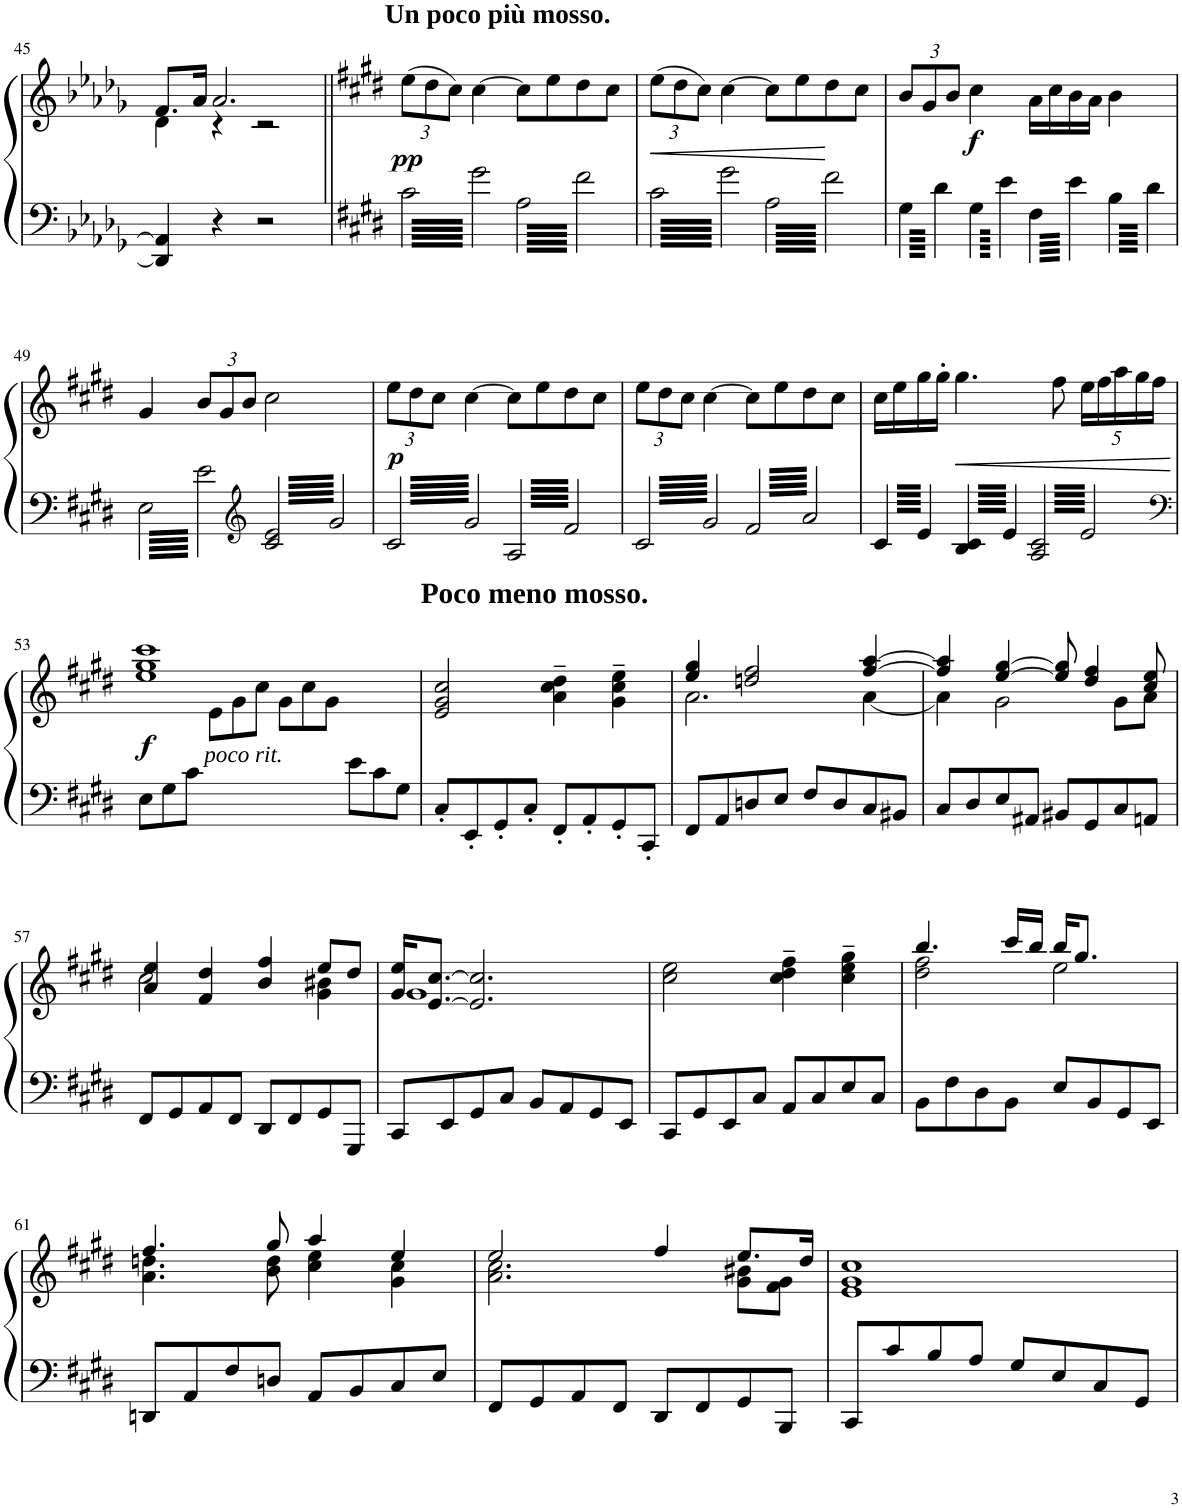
**kern	**kern	**dynam
*part1	*part1	*part1
*staff2	*staff1	*staff1/2
*I"Piano	*	*
*I'Pno.	*	*
!!LO:PB:g=z
*clefF4	*clefG2	*
*k[b-e-a-d-g-]	*k[b-e-a-d-g-]	*
*M4/4	*M4/4	*
*met(c)	*met(c)	*
=45	=45	=45
*	*^	*
4DD-/] 4AA-/]	8.f/L	4d-\	.
.	16a-/Jk	.	.
4r	2.a-/	4r	.
2r	.	2r	.
*	*v	*v	*
=46||	=46||	=46||
*k[f#c#g#d#]	*k[f#c#g#d#]	*
*	*Xbrackettup	*
*	*^	*
!	!LO:TX:a:B:t=Un poco più mosso.	!	!
!	!	!	!LO:DY:b
*	*v	*v	*
6.c#\	(12ee\L	pp
.	12dd#\	.
.	12cc#\J)	.
6.g#\	[4cc#\	.
6.A\	8cc#\L]	.
.	8ee\	.
6.f#\	8dd#\	.
.	8cc#\J	.
=47	=47	=47
!	!	!LO:HP:b
6.c#\	(12ee\L	<
.	12dd#\	[
.	12cc#\J)	.
6.g#\	[4cc#\	.
6.A\	8cc#\L]	.
.	8ee\	.
6.f#\	8dd#\	.
.	8cc#\J	.
=48	=48	=48
12.G#\	12b/L	.
.	12g#/	.
12.d#\	.	.
.	12b/J	.
!	!	!LO:DY:b
12.G#\	4cc#\	f
12.e\	.	.
12.F#\	16a\LL	.
.	16cc#\	.
12.e\	16b\	.
.	16a\JJ	.
12.B\	4b\	.
12.d#\	.	.
!!LO:LB:g=z
=49	=49	=49
6.E\	4g#/	.
6.e\	12b/L	.
.	12g#/	.
.	12b/J	.
*clefG2	*	*
6.c#/ 6.e/	2cc#\	.
6.g#/	.	.
=50	=50	=50
!	!	!LO:DY:b
6.c#/	12ee\L	p
.	12dd#\	.
.	12cc#\J	.
6.g#/	[4cc#\	.
6.A/	8cc#\L]	.
.	8ee\	.
6.f#/	8dd#\	.
.	8cc#\J	.
=51	=51	=51
6.c#/	12ee\L	.
.	12dd#\	.
.	12cc#\J	.
6.g#/	[4cc#\	.
6.f#/	8cc#\L]	.
.	8ee\	.
6.a/	8dd#\	.
.	8cc#\J	.
=52	=52	=52
12.c#/	16cc#\LL	.
.	16ee\	.
12.e/	16gg#\	.
.	16gg#'\JJ	.
!	!	!LO:HP:b
12.B/ 12.c#/	4.gg#\	<
12.e/	.	.
6.A/ 6.c#/	.	.
.	8ff#\	[
6.e/	20ee\LL	.
.	20ff#\	.
.	20aa\	.
.	20gg#\	.
.	20ff#\JJ	.
!!LO:LB:g=z
=53	=53	=53
*clefF4	*	*
*Xtuplet	*	*
*	*^	*
!	!	!	!LO:DY:b
12E\L	1ee 1gg# 1ccc#	4ryy	f
12G#\	.	.	.
12c#\J	.	.	.
*	*	*Xtuplet	*
!	!	!LO:TX:b:i:t=poco rit.	!
2ryy	.	12e\L	.
.	.	12g#\	.
.	.	12cc#\J	.
.	.	12g#\L	.
.	.	12cc#\	.
.	.	12g#\J	.
12e\L	.	4ryy	.
12c#\	.	.	.
12G#\J	.	.	.
*	*v	*v	*
=54	=54	=54
!	!LO:TX:a:B:t=Poco meno mosso.	!
8C#'/L	2e/ 2g#/ 2cc#/	.
8EE'/	.	.
8GG#'/	.	.
8C#'/J	.	.
8FF#'/L	4a\~ 4cc#\~ 4dd#\~	.
8AA'/	.	.
8GG#'/	4g#\~ 4cc#\~ 4ee\~	.
8CC#'/J	.	.
=55	=55	=55
*	*^	*
8FF#/L	4ee/ 4gg#/	2.a\	.
8AA/	.	.	.
8Dn/	2ddn/ 2ff#/	.	.
8E/J	.	.	.
8F#/L	.	.	.
8D/	.	.	.
8C#/	[4ff#/ [4aa/	[4a\	.
8BB#X/J	.	.	.
=56	=56	=56	=56
8C#/L	4ff#/] 4aa/]	4a\]	.
8D#/	.	.	.
8E/	[4ee/ [4gg#/	2g#\	.
8AA#X/J	.	.	.
8BB#X/L	8ee/] 8gg#/]	.	.
8GG#/	4dd#/ 4ff#/	.	.
8C#/	.	8g#\L	.
8AAn/J	8cc#/ 8ee/	8a\J	.
!!LO:LB:g=z	!!
=57	=57	=57	=57
8FF#/L	4a/ 4ee/	2cc#\	.
8GG#/	.	.	.
8AA/	4f#/ 4dd#/	.	.
8FF#/J	.	.	.
8DD#/L	4b/ 4ff#/	4b	.
8FF#/	.	.	.
8GG#/	8ee/L	4g#\ 4b#X\	.
8GGG#/J	8dd#/J	.	.
=58	=58	=58	=58
8CC#/L	16g#/ 16ee/KL	1g#	.
.	[8.e/ [8.cc#/J	.	.
8EE/	.	.	.
8GG#/	2.e/] 2.cc#/]	.	.
8C#/J	.	.	.
8BB/L	.	.	.
8AA/	.	.	.
8GG#/	.	.	.
8EE/J	.	.	.
*	*v	*v	*
=59	=59	=59
8CC#/L	2cc#\ 2ee\	.
8GG#/	.	.
8EE/	.	.
8C#/J	.	.
8AA/L	4cc#\~ 4dd#\~ 4ff#\~	.
8C#/	.	.
8E/	4cc#\~ 4ee\~ 4gg#\~	.
8C#/J	.	.
=60	=60	=60
*	*^	*
8BB\L	4.bb/	2dd#\ 2ff#\	.
8F#\	.	.	.
8D#\	.	.	.
8BB\J	16ccc#/LL	.	.
.	16bb/JJ	.	.
8E/L	16bb/KL	2ee\	.
.	8.gg#/J	.	.
8BB/	.	.	.
8GG#/	4ryy	.	.
8EE/J	.	.	.
!!LO:LB:g=z	!!
=61	=61	=61	=61
8DDn/L	4.ff#/	4.a\ 4.ddn\	.
8AA/	.	.	.
8F#/	.	.	.
8Dn/J	8gg#/	8b\ 8dd\	.
8AA/L	4aa/	4cc#\ 4ee\	.
8BB/	.	.	.
8C#/	4ee/	4g#\ 4cc#\	.
8E/J	.	.	.
=62	=62	=62	=62
8FF#/L	2ee/	2.a\ 2.cc#\	.
8GG#/	.	.	.
8AA/	.	.	.
8FF#/J	.	.	.
8DD#/L	4ff#/	.	.
8FF#/	.	.	.
8GG#/	8.ee/L	8g#\ 8b#X\L	.
8BBB/J	.	8f#\ 8g#\J	.
.	16dd#/Jk	.	.
*	*v	*v	*
=63	=63	=63
8CC#/L	1e 1g# 1cc#	.
8c#/	.	.
8B/	.	.
8A/J	.	.
8G#/L	.	.
8E/	.	.
8C#/	.	.
8GG#/J	.	.
=	=	=
*-	*-	*-
